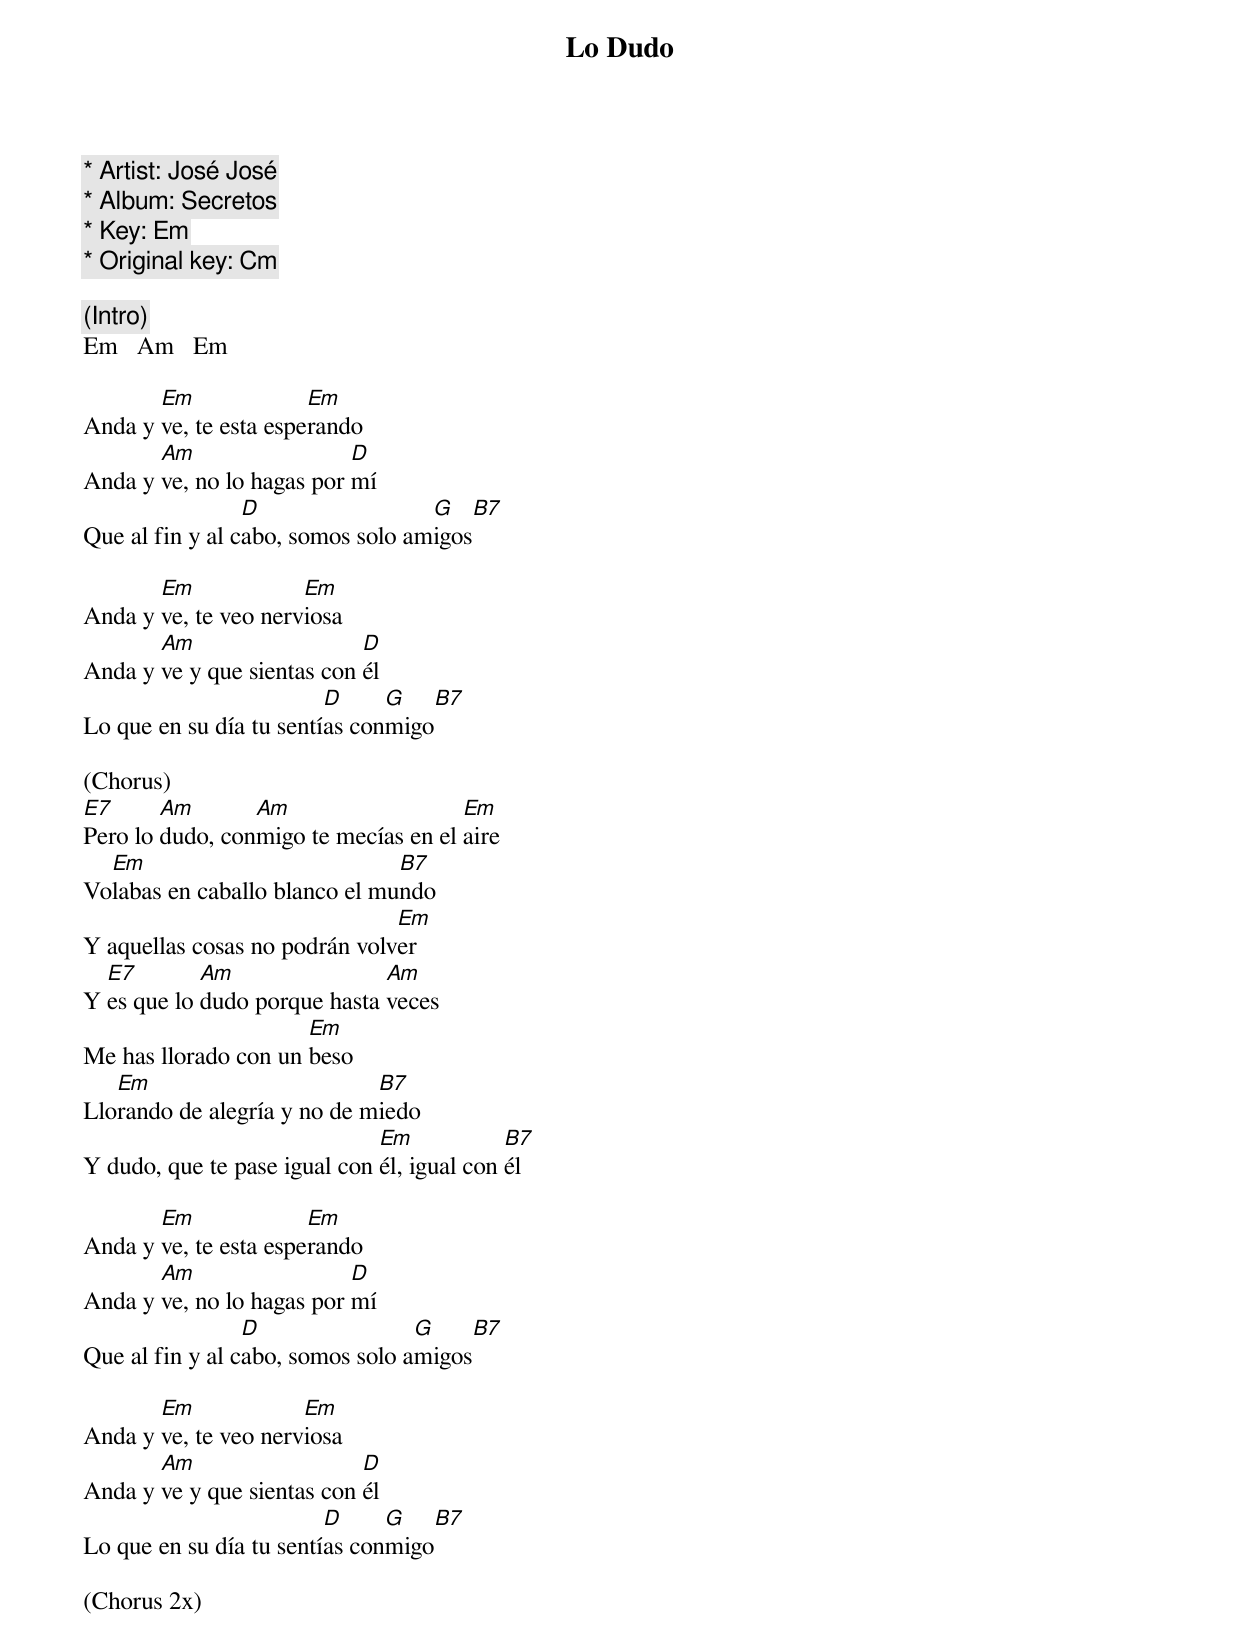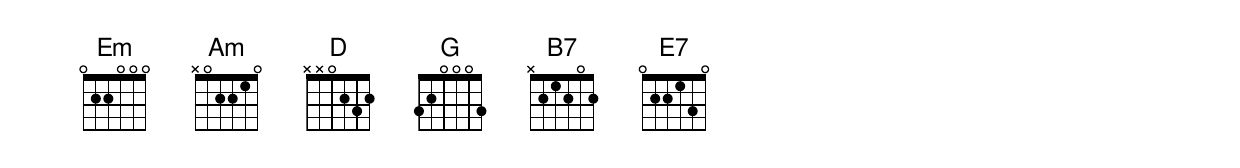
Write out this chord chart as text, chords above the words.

Lo Dudo

* Artist: José José
* Album: Secretos
* Key: Em
* Original key: Cm

(Intro)
Em   Am   Em

       Em              Em
Anda y ve, te esta esperando
       Am                  D
Anda y ve, no lo hagas por mí
                 D                 G    B7
Que al fin y al cabo, somos solo amigos

       Em             Em
Anda y ve, te veo nerviosa
       Am                   D
Anda y ve y que sientas con él
                         D     G    B7
Lo que en su día tu sentías conmigo

(Chorus)
E7      Am       Am                   Em
Pero lo dudo, conmigo te mecías en el aire
  Em                           B7
Volabas en caballo blanco el mundo
                               Em
Y aquellas cosas no podrán volver
  E7        Am                Am
Y es que lo dudo porque hasta veces
                      Em
Me has llorado con un beso
   Em                        B7
Llorando de alegría y no de miedo
                              Em            B7
Y dudo, que te pase igual con él, igual con él

       Em              Em
Anda y ve, te esta esperando
       Am                  D
Anda y ve, no lo hagas por mí
                 D                G    B7
Que al fin y al cabo, somos solo amigos

       Em             Em
Anda y ve, te veo nerviosa
       Am                   D
Anda y ve y que sientas con él
                         D     G   B7
Lo que en su día tu sentías conmigo

(Chorus 2x)
